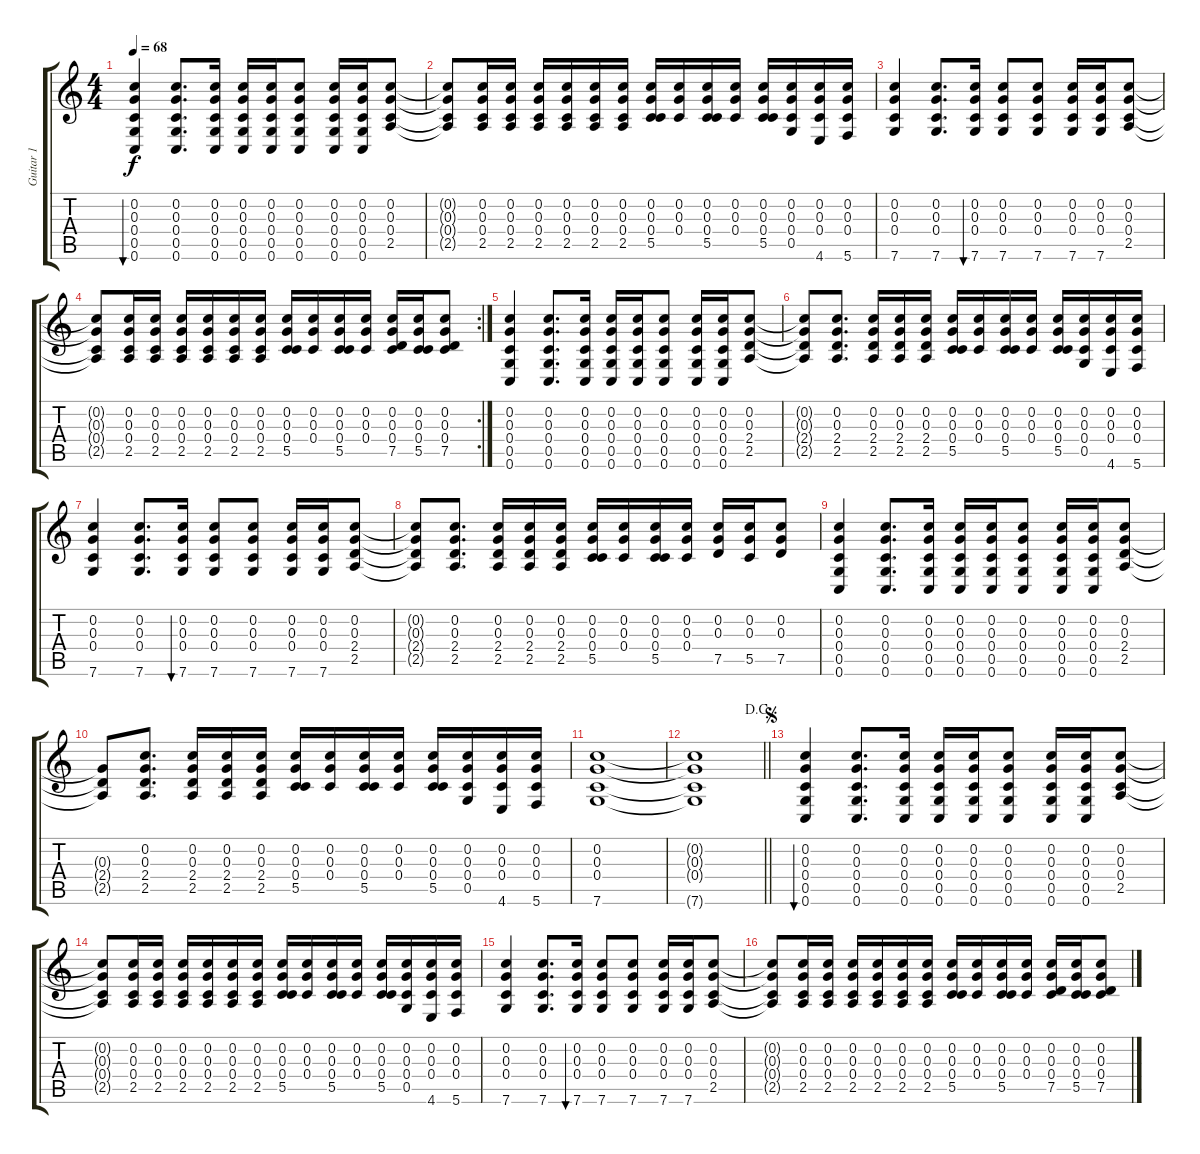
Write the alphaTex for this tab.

\track ("Guitar 1" "Guitar 1") {instrument overdrivenguitar}
\staff {score tabs}
\tuning (E4 C4 G3 C3 G2 C2) {hide}
\ts (4 4)
\tempo 68
\clef g2
\ks c
(0.2 0.3 0.4 0.5 0.6).4{bu 120 dy f instrument overdrivenguitar} (0.2 0.3 0.4 0.5 0.6).8{d} (0.2 0.3 0.4 0.5 0.6).16 (0.2 0.3 0.4 0.5 0.6).16 (0.2 0.3 0.4 0.5 0.6).16 (0.2 0.3 0.4 0.5 0.6).8 (0.2 0.3 0.4 0.5 0.6).16 (0.2 0.3 0.4 0.5 0.6).16 (0.2 0.3 0.4 2.5).8 |
(0.2{t} 0.3{t} 0.4{t} 2.5{t}).8 (0.2 0.3 0.4 2.5).16 (0.2 0.3 0.4 2.5).16 (0.2 0.3 0.4 2.5).16 (0.2 0.3 0.4 2.5).16 (0.2 0.3 0.4 2.5).16 (0.2 0.3 0.4 2.5).16 (0.2 0.3 0.4 5.5).16 (0.2 0.3 0.4).16 (0.2 0.3 0.4 5.5).16 (0.2 0.3 0.4).16 (0.2 0.3 0.4 5.5).16 (0.2 0.3 0.4 0.5).16 (0.2 0.3 0.4 4.6).16 (0.2 0.3 0.4 5.6).16 |
(0.2 0.3 0.4 7.6).4 (0.2 0.3 0.4 7.6).8{d} (0.2 0.3 0.4 7.6).16{bu 60} (0.2 0.3 0.4 7.6).8 (0.2 0.3 0.4 7.6).8 (0.2 0.3 0.4 7.6).16 (0.2 0.3 0.4 7.6).16 (0.2 0.3 0.4 2.5).8 |
\rc 2
(0.2{t} 0.3{t} 0.4{t} 2.5{t}).8 (0.2 0.3 0.4 2.5).16 (0.2 0.3 0.4 2.5).16 (0.2 0.3 0.4 2.5).16 (0.2 0.3 0.4 2.5).16 (0.2 0.3 0.4 2.5).16 (0.2 0.3 0.4 2.5).16 (0.2 0.3 0.4 5.5).16 (0.2 0.3 0.4).16 (0.2 0.3 0.4 5.5).16 (0.2 0.3 0.4).16 (0.2 0.3 0.4 7.5).16 (0.2 0.3 0.4 5.5).16 (0.2 0.3 0.4 7.5).8 |
(0.2 0.3 0.4 0.5 0.6).4 (0.2 0.3 0.4 0.5 0.6).8{d} (0.2 0.3 0.4 0.5 0.6).16 (0.2 0.3 0.4 0.5 0.6).16 (0.2 0.3 0.4 0.5 0.6).16 (0.2 0.3 0.4 0.5 0.6).8 (0.2 0.3 0.4 0.5 0.6).16 (0.2 0.3 0.4 0.5 0.6).16 (0.2 0.3 2.4 2.5).8 |
(0.2{t} 0.3{t} 2.4{t} 2.5{t}).8 (0.2 0.3 2.4 2.5).8{d} (0.2 0.3 2.4 2.5).16 (0.2 0.3 2.4 2.5).16 (0.2 0.3 2.4 2.5).16 (0.2 0.3 0.4 5.5).16 (0.2 0.3 0.4).16 (0.2 0.3 0.4 5.5).16 (0.2 0.3 0.4).16 (0.2 0.3 0.4 5.5).16 (0.2 0.3 0.4 0.5).16 (0.2 0.3 0.4 4.6).16 (0.2 0.3 0.4 5.6).16 |
(0.2 0.3 0.4 7.6).4 (0.2 0.3 0.4 7.6).8{d} (0.2 0.3 0.4 7.6).16{bu 60} (0.2 0.3 0.4 7.6).8 (0.2 0.3 0.4 7.6).8 (0.2 0.3 0.4 7.6).16 (0.2 0.3 0.4 7.6).16 (0.2 0.3 2.4 2.5).8 |
(0.2{t} 0.3{t} 2.4{t} 2.5{t}).8 (0.2 0.3 2.4 2.5).8{d} (0.2 0.3 2.4 2.5).16 (0.2 0.3 2.4 2.5).16 (0.2 0.3 2.4 2.5).16 (0.2 0.3 0.4 5.5).16 (0.2 0.3 0.4).16 (0.2 0.3 0.4 5.5).16 (0.2 0.3 0.4).16 (0.2 0.3 7.5).16 (0.2 0.3 5.5).16 (0.2 0.3 7.5).8 |
(0.2 0.3 0.4 0.5 0.6).4 (0.2 0.3 0.4 0.5 0.6).8{d} (0.2 0.3 0.4 0.5 0.6).16 (0.2 0.3 0.4 0.5 0.6).16 (0.2 0.3 0.4 0.5 0.6).16 (0.2 0.3 0.4 0.5 0.6).8 (0.2 0.3 0.4 0.5 0.6).16 (0.2 0.3 0.4 0.5 0.6).16 (0.2 0.3 2.4 2.5).8 |
(0.3{t} 2.4{t} 2.5{t}).8 (0.2 0.3 2.4 2.5).8{d} (0.2 0.3 2.4 2.5).16 (0.2 0.3 2.4 2.5).16 (0.2 0.3 2.4 2.5).16 (0.2 0.3 0.4 5.5).16 (0.2 0.3 0.4).16 (0.2 0.3 0.4 5.5).16 (0.2 0.3 0.4).16 (0.2 0.3 0.4 5.5).16 (0.2 0.3 0.4 0.5).16 (0.2 0.3 0.4 4.6).16 (0.2 0.3 0.4 5.6).16 |
(0.2 0.3 0.4 7.6).1 |
\jump dacapo
\barLineRight lightlight
(0.2{t} 0.3{t} 0.4{t} 7.6{t}).1 |
\jump segno
(0.2 0.3 0.4 0.5 0.6).4{bu 120} (0.2 0.3 0.4 0.5 0.6).8{d} (0.2 0.3 0.4 0.5 0.6).16 (0.2 0.3 0.4 0.5 0.6).16 (0.2 0.3 0.4 0.5 0.6).16 (0.2 0.3 0.4 0.5 0.6).8 (0.2 0.3 0.4 0.5 0.6).16 (0.2 0.3 0.4 0.5 0.6).16 (0.2 0.3 0.4 2.5).8 |
(0.2{t} 0.3{t} 0.4{t} 2.5{t}).8 (0.2 0.3 0.4 2.5).16 (0.2 0.3 0.4 2.5).16 (0.2 0.3 0.4 2.5).16 (0.2 0.3 0.4 2.5).16 (0.2 0.3 0.4 2.5).16 (0.2 0.3 0.4 2.5).16 (0.2 0.3 0.4 5.5).16 (0.2 0.3 0.4).16 (0.2 0.3 0.4 5.5).16 (0.2 0.3 0.4).16 (0.2 0.3 0.4 5.5).16 (0.2 0.3 0.4 0.5).16 (0.2 0.3 0.4 4.6).16 (0.2 0.3 0.4 5.6).16 |
(0.2 0.3 0.4 7.6).4 (0.2 0.3 0.4 7.6).8{d} (0.2 0.3 0.4 7.6).16{bu 60} (0.2 0.3 0.4 7.6).8 (0.2 0.3 0.4 7.6).8 (0.2 0.3 0.4 7.6).16 (0.2 0.3 0.4 7.6).16 (0.2 0.3 0.4 2.5).8 |
(0.2{t} 0.3{t} 0.4{t} 2.5{t}).8 (0.2 0.3 0.4 2.5).16 (0.2 0.3 0.4 2.5).16 (0.2 0.3 0.4 2.5).16 (0.2 0.3 0.4 2.5).16 (0.2 0.3 0.4 2.5).16 (0.2 0.3 0.4 2.5).16 (0.2 0.3 0.4 5.5).16 (0.2 0.3 0.4).16 (0.2 0.3 0.4 5.5).16 (0.2 0.3 0.4).16 (0.2 0.3 0.4 7.5).16 (0.2 0.3 0.4 5.5).16 (0.2 0.3 0.4 7.5).8
